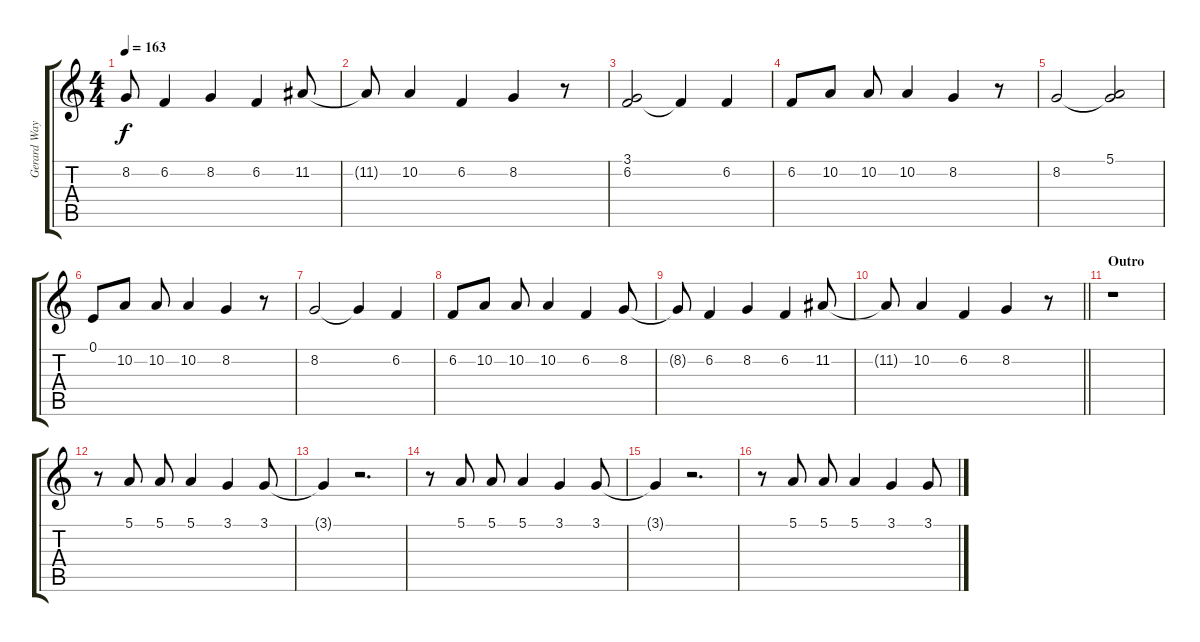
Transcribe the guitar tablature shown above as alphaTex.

\track ("Gerard Way (Vocals)" "Gerard Way") {instrument altosax}
\staff {score tabs}
\tuning (E4 B3 G3 D3 A2 E2) {hide}
\ts (4 4)
\tempo 163
\clef g2
\ks c
8.2{t}.8{dy f} 6.2.4 8.2.4 6.2.4 11.2.8 |
11.2{t}.8 10.2.4 6.2.4 8.2.4 r.8 |
(3.1 6.2).2 6.2{t}.4 6.2.4 |
6.2.8 10.2.8 10.2.8 10.2.4 8.2.4 r.8 |
8.2.2 (5.1 8.2{t}).2 |
0.1.8 10.2.8 10.2.8 10.2.4 8.2.4 r.8 |
8.2.2 8.2{t}.4 6.2.4 |
6.2.8 10.2.8 10.2.8 10.2.4 6.2.4 8.2.8 |
8.2{t}.8 6.2.4 8.2.4 6.2.4 11.2.8 |
\barLineRight lightlight
11.2{t}.8 10.2.4 6.2.4 8.2.4 r.8 |
\section ("" "Outro")
r.1 |
r.8 5.1.8 5.1.8 5.1.4 3.1.4 3.1.8 |
3.1{t}.4 r.2{d} |
r.8 5.1.8 5.1.8 5.1.4 3.1.4 3.1.8 |
3.1{t}.4 r.2{d} |
r.8 5.1.8 5.1.8 5.1.4 3.1.4 3.1.8
